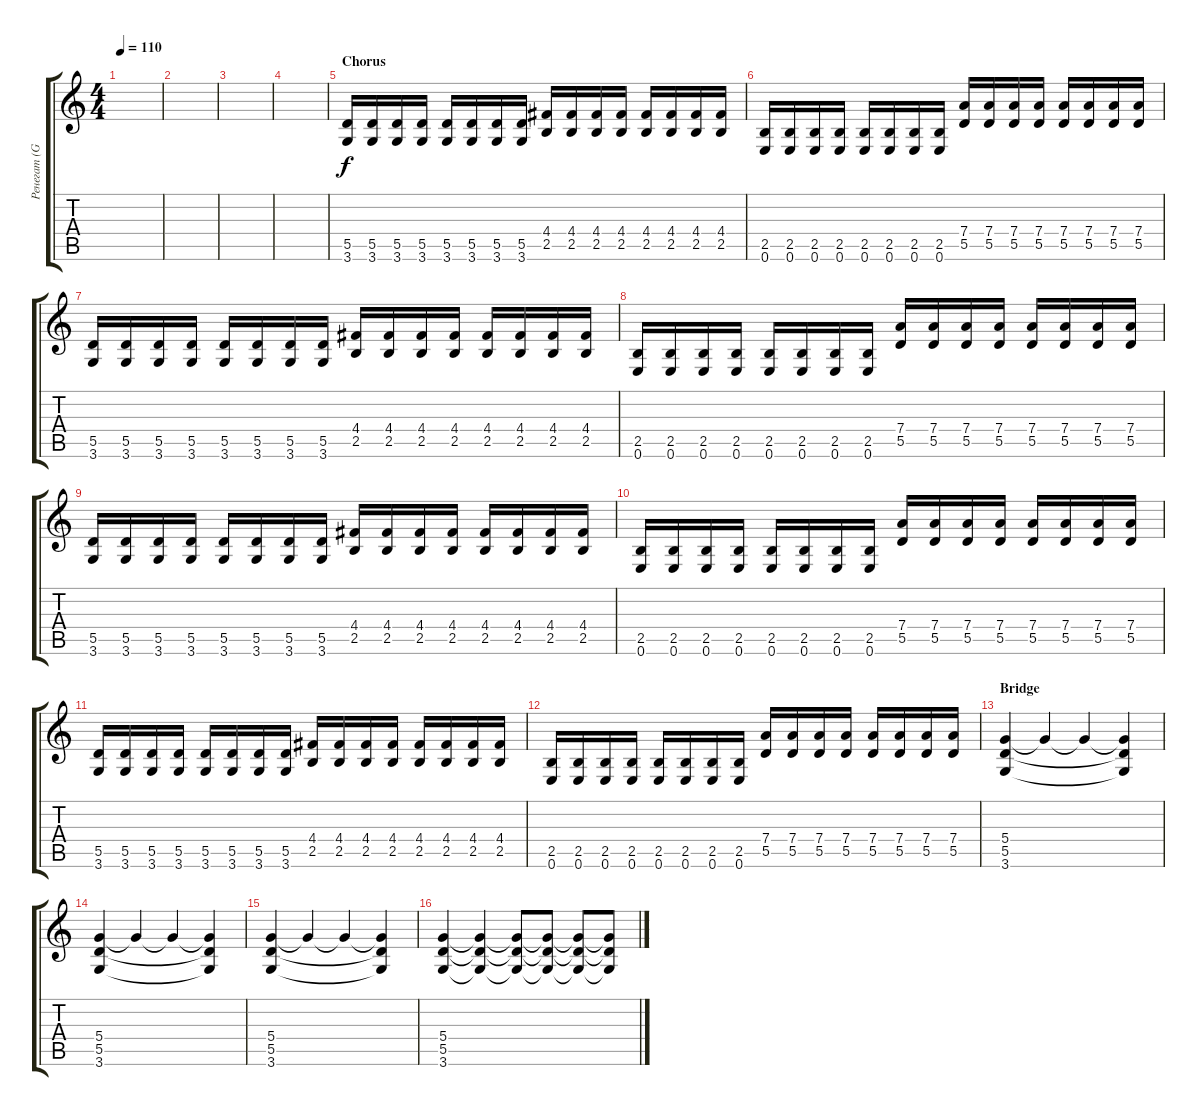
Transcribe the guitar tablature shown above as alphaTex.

\track ("Ренегат (Guitar 2)" "Ренегат (G") {instrument distortionguitar}
\staff {score tabs}
\tuning (E4 B3 G3 D3 A2 E2) {hide}
\ts (4 4)
\tempo 110
\clef g2
\ks c
|
|
|
|
\section ("" "Chorus")
(5.5 3.6).16 (5.5 3.6).16 (5.5 3.6).16 (5.5 3.6).16 (5.5 3.6).16 (5.5 3.6).16 (5.5 3.6).16 (5.5 3.6).16 (4.4 2.5).16 (4.4 2.5).16 (4.4 2.5).16 (4.4 2.5).16 (4.4 2.5).16 (4.4 2.5).16 (4.4 2.5).16 (4.4 2.5).16 |
(2.5 0.6).16 (2.5 0.6).16 (2.5 0.6).16 (2.5 0.6).16 (2.5 0.6).16 (2.5 0.6).16 (2.5 0.6).16 (2.5 0.6).16 (7.4 5.5).16 (7.4 5.5).16 (7.4 5.5).16 (7.4 5.5).16 (7.4 5.5).16 (7.4 5.5).16 (7.4 5.5).16 (7.4 5.5).16 |
(5.5 3.6).16 (5.5 3.6).16 (5.5 3.6).16 (5.5 3.6).16 (5.5 3.6).16 (5.5 3.6).16 (5.5 3.6).16 (5.5 3.6).16 (4.4 2.5).16 (4.4 2.5).16 (4.4 2.5).16 (4.4 2.5).16 (4.4 2.5).16 (4.4 2.5).16 (4.4 2.5).16 (4.4 2.5).16 |
(2.5 0.6).16 (2.5 0.6).16 (2.5 0.6).16 (2.5 0.6).16 (2.5 0.6).16 (2.5 0.6).16 (2.5 0.6).16 (2.5 0.6).16 (7.4 5.5).16 (7.4 5.5).16 (7.4 5.5).16 (7.4 5.5).16 (7.4 5.5).16 (7.4 5.5).16 (7.4 5.5).16 (7.4 5.5).16 |
(5.5 3.6).16 (5.5 3.6).16 (5.5 3.6).16 (5.5 3.6).16 (5.5 3.6).16 (5.5 3.6).16 (5.5 3.6).16 (5.5 3.6).16 (4.4 2.5).16 (4.4 2.5).16 (4.4 2.5).16 (4.4 2.5).16 (4.4 2.5).16 (4.4 2.5).16 (4.4 2.5).16 (4.4 2.5).16 |
(2.5 0.6).16 (2.5 0.6).16 (2.5 0.6).16 (2.5 0.6).16 (2.5 0.6).16 (2.5 0.6).16 (2.5 0.6).16 (2.5 0.6).16 (7.4 5.5).16 (7.4 5.5).16 (7.4 5.5).16 (7.4 5.5).16 (7.4 5.5).16 (7.4 5.5).16 (7.4 5.5).16 (7.4 5.5).16 |
(5.5 3.6).16 (5.5 3.6).16 (5.5 3.6).16 (5.5 3.6).16 (5.5 3.6).16 (5.5 3.6).16 (5.5 3.6).16 (5.5 3.6).16 (4.4 2.5).16 (4.4 2.5).16 (4.4 2.5).16 (4.4 2.5).16 (4.4 2.5).16 (4.4 2.5).16 (4.4 2.5).16 (4.4 2.5).16 |
(2.5 0.6).16 (2.5 0.6).16 (2.5 0.6).16 (2.5 0.6).16 (2.5 0.6).16 (2.5 0.6).16 (2.5 0.6).16 (2.5 0.6).16 (7.4 5.5).16 (7.4 5.5).16 (7.4 5.5).16 (7.4 5.5).16 (7.4 5.5).16 (7.4 5.5).16 (7.4 5.5).16 (7.4 5.5).16 |
\section ("" "Bridge")
(5.4 5.5 3.6).4 5.4{t}.4 5.4{t}.4 (5.4{t} 5.5{t} 3.6{t}).4 |
(5.4 5.5 3.6).4 5.4{t}.4 5.4{t}.4 (5.4{t} 5.5{t} 3.6{t}).4 |
(5.4 5.5 3.6).4 5.4{t}.4 5.4{t}.4 (5.4{t} 5.5{t} 3.6{t}).4 |
(5.4 5.5 3.6).4 (5.4{t} 5.5{t} 3.6{t}).4 (5.4{t} 5.5{t} 3.6{t}).8 (5.4{t} 5.5{t} 3.6{t}).8 (5.4{t} 5.5{t} 3.6{t}).8 (5.4{t} 5.5{t} 3.6{t}).8
